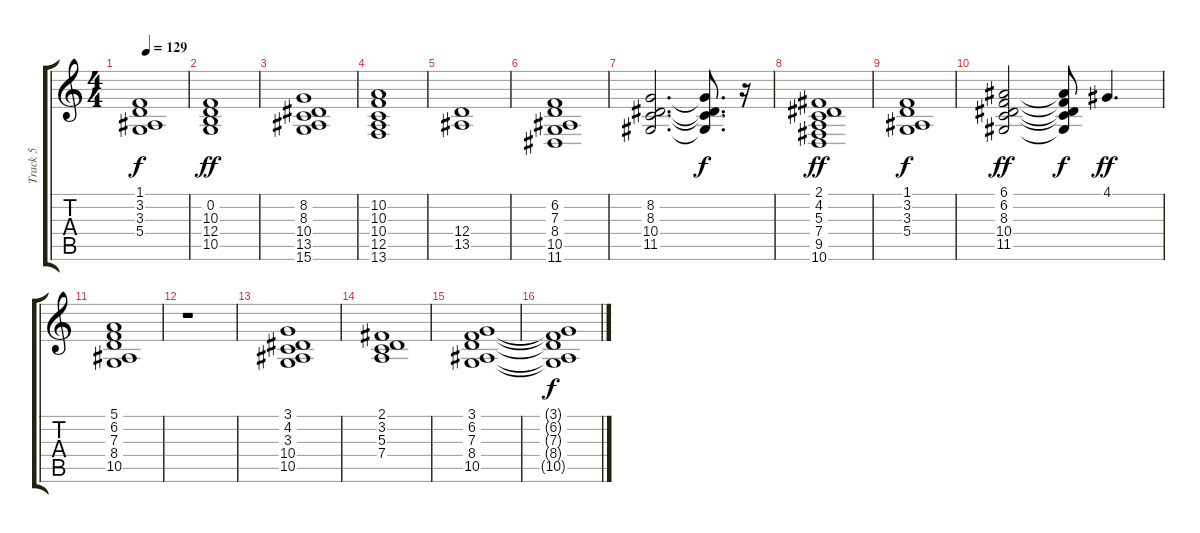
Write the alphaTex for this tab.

\track ("Track 5" "Track 5") {instrument stringensemble1}
\staff {score tabs}
\tuning (E4 B3 G3 D3 A2 E2) {hide}
\ts (4 4)
\tempo 129
\clef g2
\ks c
(1.1 3.2 3.3 5.4).1{dy f} |
(0.2 10.3 12.4 10.5).1{dy ff} |
(8.2 8.3 10.4 13.5 15.6).1 |
(10.2 10.3 10.4 12.5 13.6).1 |
(12.4 13.5).1 |
(6.2 7.3 8.4 10.5 11.6).1 |
(8.2 8.3 10.4 11.5).2{d} (8.2{t} 8.3{t} 10.4{t} 11.5{t}).8{d dy f} r.16 |
(2.1 4.2 5.3 7.4 9.5 10.6).1{dy ff} |
(1.1 3.2 3.3 5.4).1{dy f} |
(6.1 6.2 8.3 10.4 11.5).2{dy ff} (6.1{t} 6.2{t} 8.3{t} 10.4{t} 11.5{t}).8{dy f} 4.1.4{d dy ff} |
(5.1 6.2 7.3 8.4 10.5).1 |
r.1 |
(3.1 4.2 3.3 10.4 10.5).1 |
(2.1 3.2 5.3 7.4).1 |
(3.1 6.2 7.3 8.4 10.5).1 |
(3.1{t} 6.2{t} 7.3{t} 8.4{t} 10.5{t}).1{dy f}
